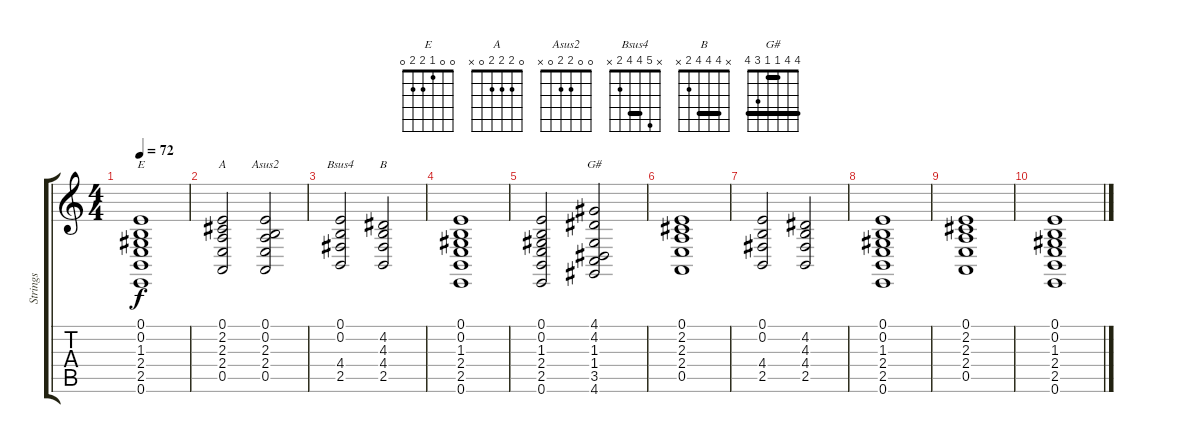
\track ("Strings" "Strings") {instrument synthstrings1}
\staff {score tabs}
\tuning (E4 B3 G3 D3 A2 E2) {hide}
\chord ("E" 0 0 1 2 2 0)
\chord ("A" 0 2 2 2 0 x)
\chord ("Asus2" 0 0 2 2 0 x)
\chord ("Bsus4" x 5 4 4 2 x) {barre 4}
\chord ("B" x 4 4 4 2 x) {barre 4}
\chord ("G#" 4 4 1 1 3 4) {barre (1 4)}
\ts (4 4)
\tempo 72
\clef g2
\ks c
(0.1 0.2 1.3 2.4 2.5 0.6).1{ch "E" dy f} |
(0.1 2.2 2.3 2.4 0.5).2{ch "A"} (0.1 0.2 2.3 2.4 0.5).2{ch "Asus2"} |
(0.1 0.2 4.4 2.5).2{ch "Bsus4"} (4.2 4.3 4.4 2.5).2{ch "B"} |
(0.1 0.2 1.3 2.4 2.5 0.6).1 |
(0.1 0.2 1.3 2.4 2.5 0.6).2 (4.1 4.2 1.3 1.4 3.5 4.6).2{ch "G#"} |
(0.1 2.2 2.3 2.4 0.5).1 |
(0.1 0.2 4.4 2.5).2 (4.2 4.3 4.4 2.5).2 |
(0.1 0.2 1.3 2.4 2.5 0.6).1 |
(0.1 2.2 2.3 2.4 0.5).1 |
(0.1 0.2 1.3 2.4 2.5 0.6).1
